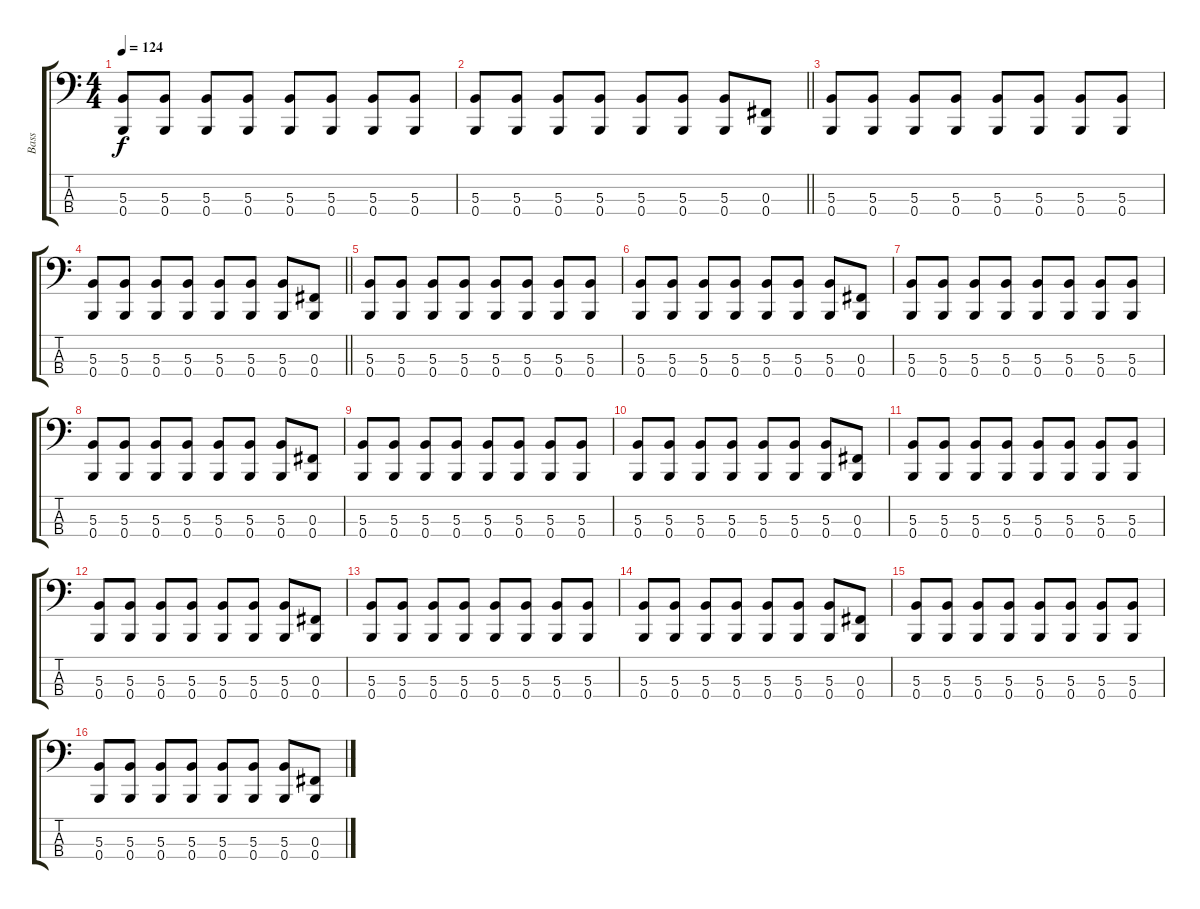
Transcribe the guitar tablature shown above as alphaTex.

\track ("Bass" "Bass") {instrument electricbassfinger}
\staff {score tabs}
\tuning (E2 B1 Gb1 B0) {hide}
\ts (4 4)
\section ("" "")
\tempo 124
\clef f4
\ks c
(5.3 0.4).8{dy f} (5.3 0.4).8 (5.3 0.4).8 (5.3 0.4).8 (5.3 0.4).8 (5.3 0.4).8 (5.3 0.4).8 (5.3 0.4).8 |
\barLineRight lightlight
(5.3 0.4).8 (5.3 0.4).8 (5.3 0.4).8 (5.3 0.4).8 (5.3 0.4).8 (5.3 0.4).8 (5.3 0.4).8 (0.3 0.4).8 |
(5.3 0.4).8 (5.3 0.4).8 (5.3 0.4).8 (5.3 0.4).8 (5.3 0.4).8 (5.3 0.4).8 (5.3 0.4).8 (5.3 0.4).8 |
\barLineRight lightlight
(5.3 0.4).8 (5.3 0.4).8 (5.3 0.4).8 (5.3 0.4).8 (5.3 0.4).8 (5.3 0.4).8 (5.3 0.4).8 (0.3 0.4).8 |
(5.3 0.4).8 (5.3 0.4).8 (5.3 0.4).8 (5.3 0.4).8 (5.3 0.4).8 (5.3 0.4).8 (5.3 0.4).8 (5.3 0.4).8 |
(5.3 0.4).8 (5.3 0.4).8 (5.3 0.4).8 (5.3 0.4).8 (5.3 0.4).8 (5.3 0.4).8 (5.3 0.4).8 (0.3 0.4).8 |
(5.3 0.4).8 (5.3 0.4).8 (5.3 0.4).8 (5.3 0.4).8 (5.3 0.4).8 (5.3 0.4).8 (5.3 0.4).8 (5.3 0.4).8 |
(5.3 0.4).8 (5.3 0.4).8 (5.3 0.4).8 (5.3 0.4).8 (5.3 0.4).8 (5.3 0.4).8 (5.3 0.4).8 (0.3 0.4).8 |
(5.3 0.4).8 (5.3 0.4).8 (5.3 0.4).8 (5.3 0.4).8 (5.3 0.4).8 (5.3 0.4).8 (5.3 0.4).8 (5.3 0.4).8 |
(5.3 0.4).8 (5.3 0.4).8 (5.3 0.4).8 (5.3 0.4).8 (5.3 0.4).8 (5.3 0.4).8 (5.3 0.4).8 (0.3 0.4).8 |
(5.3 0.4).8 (5.3 0.4).8 (5.3 0.4).8 (5.3 0.4).8 (5.3 0.4).8 (5.3 0.4).8 (5.3 0.4).8 (5.3 0.4).8 |
(5.3 0.4).8 (5.3 0.4).8 (5.3 0.4).8 (5.3 0.4).8 (5.3 0.4).8 (5.3 0.4).8 (5.3 0.4).8 (0.3 0.4).8 |
(5.3 0.4).8 (5.3 0.4).8 (5.3 0.4).8 (5.3 0.4).8 (5.3 0.4).8 (5.3 0.4).8 (5.3 0.4).8 (5.3 0.4).8 |
(5.3 0.4).8 (5.3 0.4).8 (5.3 0.4).8 (5.3 0.4).8 (5.3 0.4).8 (5.3 0.4).8 (5.3 0.4).8 (0.3 0.4).8 |
(5.3 0.4).8 (5.3 0.4).8 (5.3 0.4).8 (5.3 0.4).8 (5.3 0.4).8 (5.3 0.4).8 (5.3 0.4).8 (5.3 0.4).8 |
(5.3 0.4).8 (5.3 0.4).8 (5.3 0.4).8 (5.3 0.4).8 (5.3 0.4).8 (5.3 0.4).8 (5.3 0.4).8 (0.3 0.4).8
